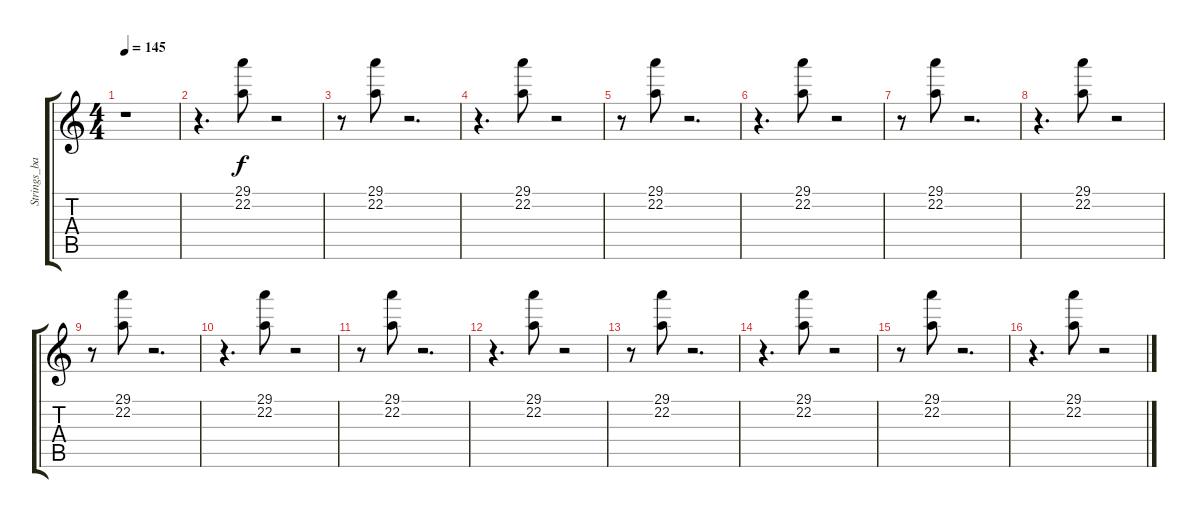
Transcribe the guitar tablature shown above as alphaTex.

\track ("Strings_backing" "Strings_ba") {instrument stringensemble1}
\staff {score tabs}
\tuning (E4 B3 G3 D3 A2 E2) {hide}
\ts (4 4)
\tempo 145
\clef g2
\ks c
r.1{dy f} |
r.4{d} (29.1 22.2).8 r.2 |
r.8 (29.1 22.2).8 r.2{d} |
r.4{d} (29.1 22.2).8 r.2 |
r.8 (29.1 22.2).8 r.2{d} |
r.4{d} (29.1 22.2).8 r.2 |
r.8 (29.1 22.2).8 r.2{d} |
r.4{d} (29.1 22.2).8 r.2 |
r.8 (29.1 22.2).8 r.2{d} |
r.4{d} (29.1 22.2).8 r.2 |
r.8 (29.1 22.2).8 r.2{d} |
r.4{d} (29.1 22.2).8 r.2 |
r.8 (29.1 22.2).8 r.2{d} |
r.4{d} (29.1 22.2).8 r.2 |
r.8 (29.1 22.2).8 r.2{d} |
r.4{d} (29.1 22.2).8 r.2
